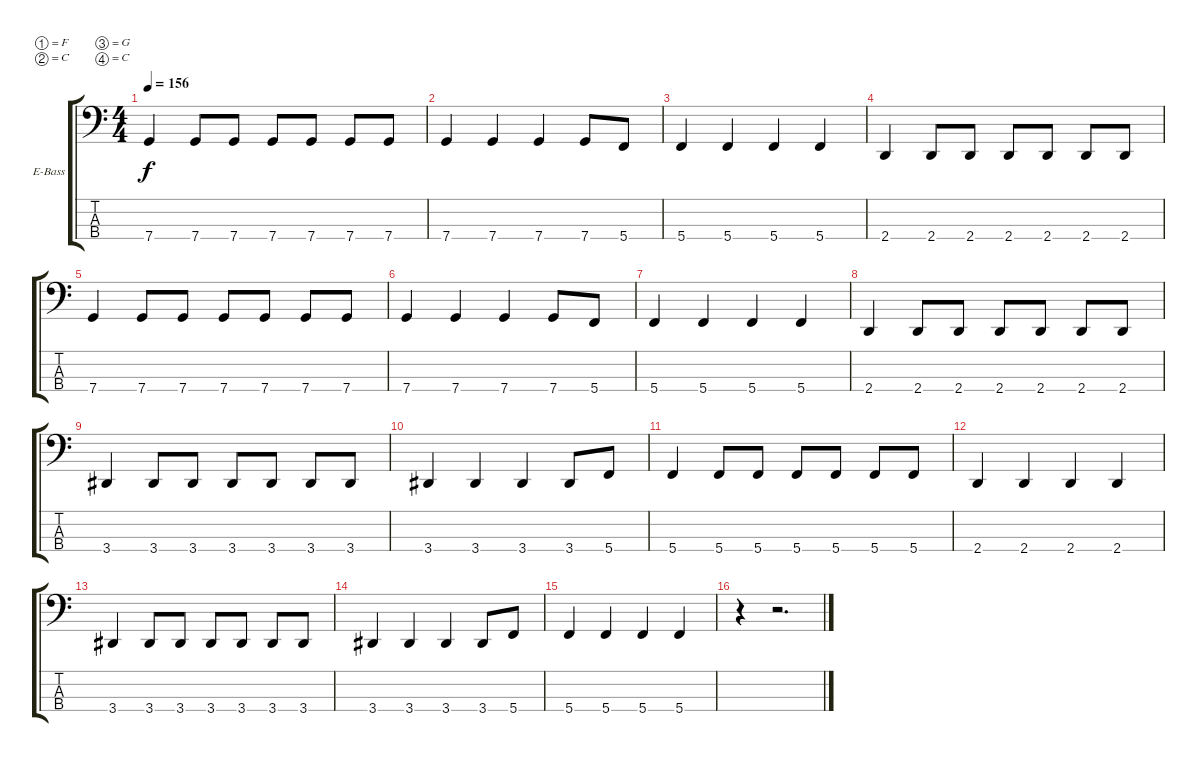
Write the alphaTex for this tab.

\bracketExtendMode groupsimilarinstruments
\firstSystemTrackNameOrientation horizontal
\otherSystemsTrackNameOrientation horizontal
\track ("Bass" "E-Bass") {instrument electricbasspick}
\staff {score tabs}
\tuning (F2 C2 G1 C1)
\ts (4 4)
\tempo 156
\clef f4
\ks c
7.4.4{dy f} 7.4.8 7.4.8 7.4.8 7.4.8 7.4.8 7.4.8 |
7.4.4 7.4.4 7.4.4 7.4.8 5.4.8 |
5.4.4 5.4.4 5.4.4 5.4.4 |
2.4.4 2.4.8 2.4.8 2.4.8 2.4.8 2.4.8 2.4.8 |
7.4.4 7.4.8 7.4.8 7.4.8 7.4.8 7.4.8 7.4.8 |
7.4.4 7.4.4 7.4.4 7.4.8 5.4.8 |
5.4.4 5.4.4 5.4.4 5.4.4 |
2.4.4 2.4.8 2.4.8 2.4.8 2.4.8 2.4.8 2.4.8 |
3.4.4 3.4.8 3.4.8 3.4.8 3.4.8 3.4.8 3.4.8 |
3.4.4 3.4.4 3.4.4 3.4.8 5.4.8 |
5.4.4 5.4.8 5.4.8 5.4.8 5.4.8 5.4.8 5.4.8 |
2.4.4 2.4.4 2.4.4 2.4.4 |
3.4.4 3.4.8 3.4.8 3.4.8 3.4.8 3.4.8 3.4.8 |
3.4.4 3.4.4 3.4.4 3.4.8 5.4.8 |
5.4.4 5.4.4 5.4.4 5.4.4 |
r.4 r.2{d}
